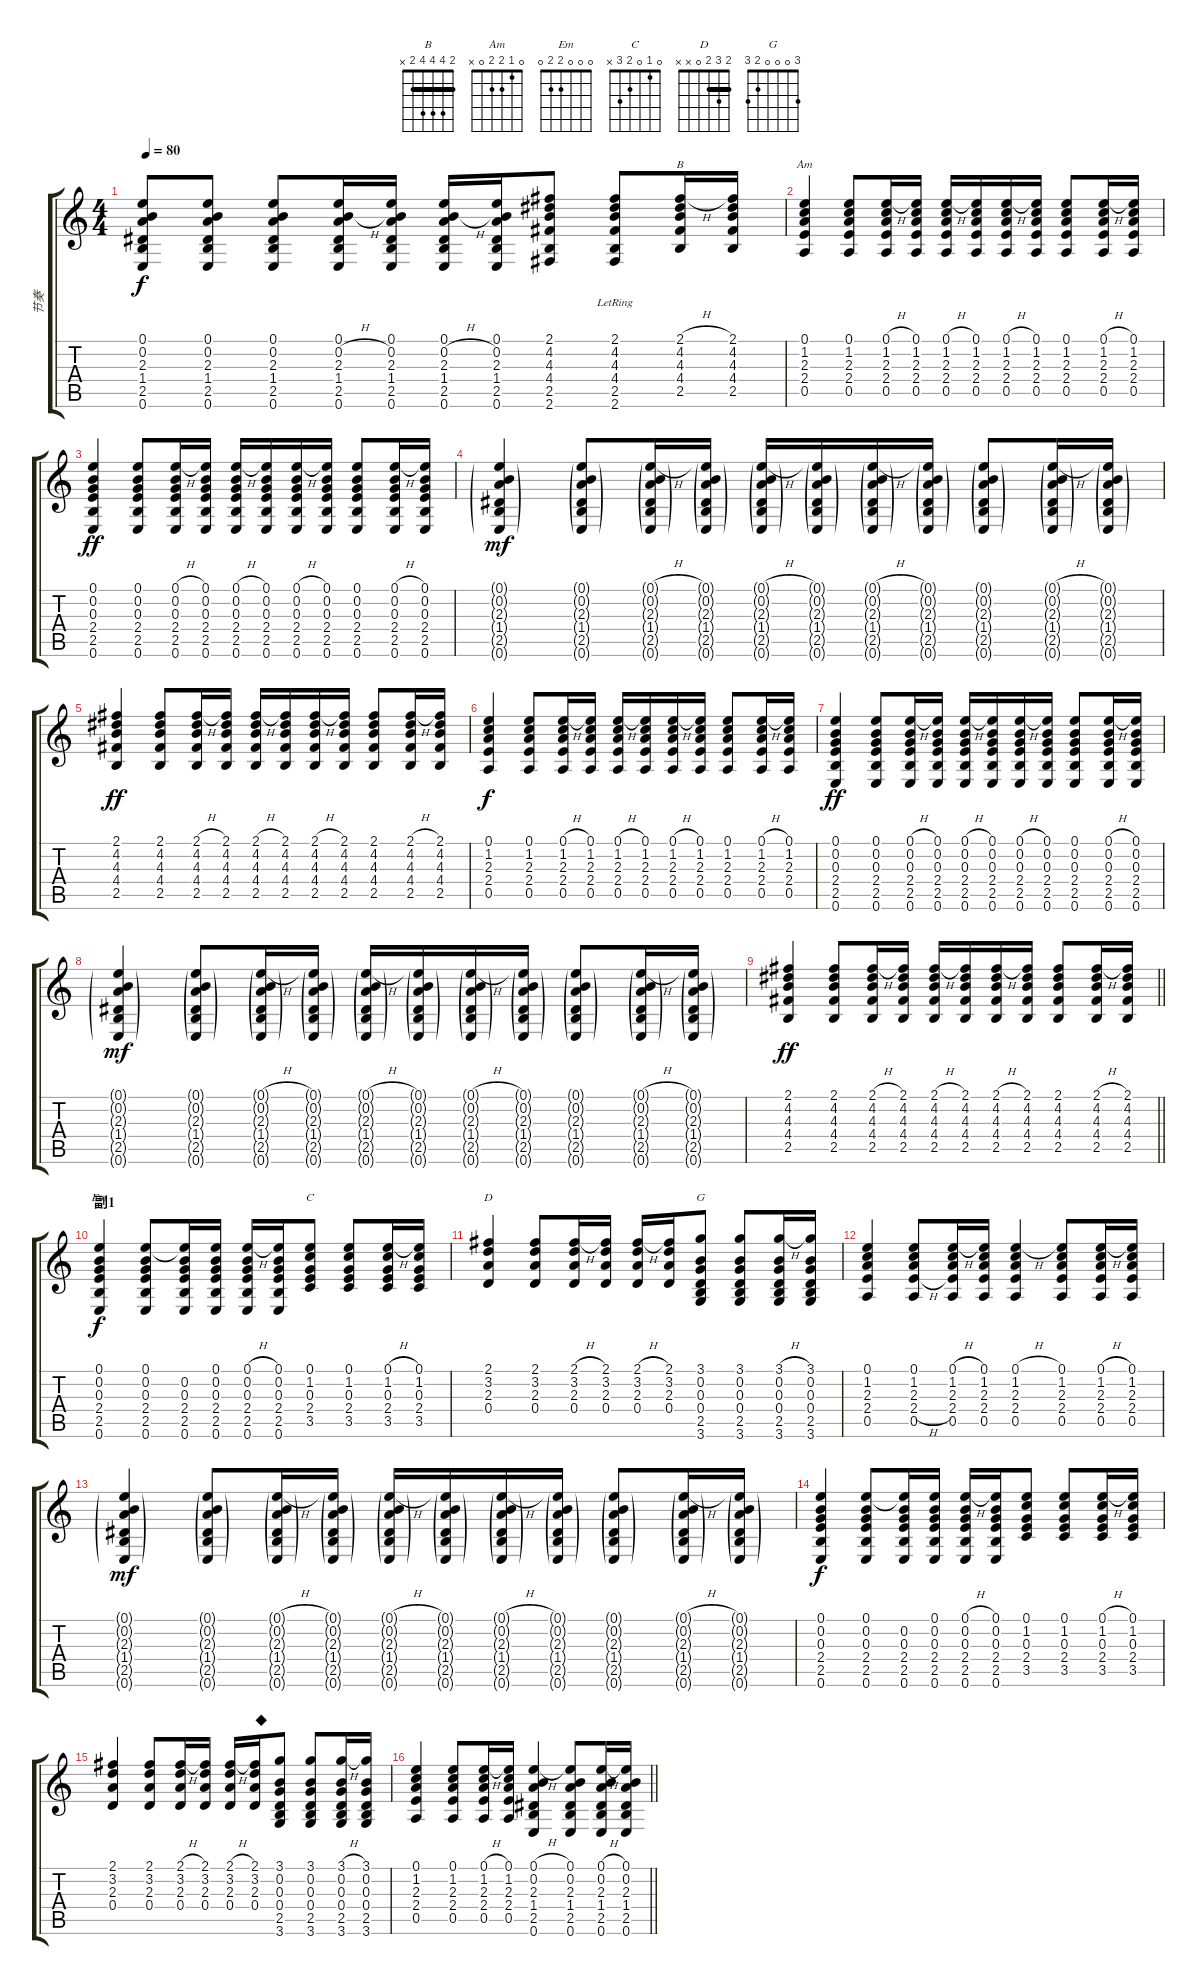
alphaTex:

\track ("节奏" "节奏") {instrument acousticguitarsteel}
\staff {score tabs}
\tuning (E4 B3 G3 D3 A2 E2) {hide}
\chord ("B" 2 4 4 4 2 x) {barre 2}
\chord ("Am" 0 1 2 2 0 x)
\chord ("Em" 0 0 0 2 2 0)
\chord ("C" 0 1 0 2 3 x)
\chord ("D" 2 3 2 0 x x) {barre 2}
\chord ("G" 3 0 0 0 2 3)
\ts (4 4)
\tempo 80
\clef g2
\ks c
(0.1 0.2 2.3 1.4 2.5 0.6).8{dy f} (0.1 0.2 2.3 1.4 2.5 0.6).8 (0.1 0.2 2.3 1.4 2.5 0.6).8 (0.1 0.2{h} 2.3 1.4 2.5 0.6).16 (0.1 0.2 2.3 1.4 2.5 0.6).16 (0.1 0.2{h} 2.3 1.4 2.5 0.6).16 (0.1 0.2 2.3 1.4 2.5 0.6).16 (2.1 4.2 4.3 4.4 2.5 2.6).8 (2.1 4.2{lr} 4.3 4.4 2.5 2.6).8 (2.1{h} 4.2 4.3 4.4 2.5).16{ch "B"} (2.1 4.2 4.3 4.4 2.5).16 |
(0.1 1.2 2.3 2.4 0.5).4{ch "Am"} (0.1 1.2 2.3 2.4 0.5).8 (0.1{h} 1.2 2.3 2.4 0.5).16 (0.1 1.2 2.3 2.4 0.5).16 (0.1{h} 1.2 2.3 2.4 0.5).16 (0.1 1.2 2.3 2.4 0.5).16 (0.1{h} 1.2 2.3 2.4 0.5).16 (0.1 1.2 2.3 2.4 0.5).16 (0.1 1.2 2.3 2.4 0.5).8 (0.1{h} 1.2 2.3 2.4 0.5).16 (0.1 1.2 2.3 2.4 0.5).16 |
(0.1 0.2 0.3 2.4 2.5 0.6).4{dy ff} (0.1 0.2 0.3 2.4 2.5 0.6).8 (0.1{h} 0.2 0.3 2.4 2.5 0.6).16 (0.1 0.2 0.3 2.4 2.5 0.6).16 (0.1{h} 0.2 0.3 2.4 2.5 0.6).16 (0.1 0.2 0.3 2.4 2.5 0.6).16 (0.1{h} 0.2 0.3 2.4 2.5 0.6).16 (0.1 0.2 0.3 2.4 2.5 0.6).16 (0.1 0.2 0.3 2.4 2.5 0.6).8 (0.1{h} 0.2 0.3 2.4 2.5 0.6).16 (0.1 0.2 0.3 2.4 2.5 0.6).16 |
(0.1{g} 0.2{g} 2.3{g} 1.4{g} 2.5{g} 0.6{g}).4{dy mf} (0.1{g} 0.2{g} 2.3{g} 1.4{g} 2.5{g} 0.6{g}).8 (0.1{h g} 0.2{g} 2.3{g} 1.4{g} 2.5{g} 0.6{g}).16 (0.1{g} 0.2{g} 2.3{g} 1.4{g} 2.5{g} 0.6{g}).16 (0.1{h g} 0.2{g} 2.3{g} 1.4{g} 2.5{g} 0.6{g}).16 (0.1{g} 0.2{g} 2.3{g} 1.4{g} 2.5{g} 0.6{g}).16 (0.1{h g} 0.2{g} 2.3{g} 1.4{g} 2.5{g} 0.6{g}).16 (0.1{g} 0.2{g} 2.3{g} 1.4{g} 2.5{g} 0.6{g}).16 (0.1{g} 0.2{g} 2.3{g} 1.4{g} 2.5{g} 0.6{g}).8 (0.1{h g} 0.2{g} 2.3{g} 1.4{g} 2.5{g} 0.6{g}).16 (0.1{g} 0.2{g} 2.3{g} 1.4{g} 2.5{g} 0.6{g}).16 |
(2.1 4.2 4.3 4.4 2.5).4{dy ff} (2.1 4.2 4.3 4.4 2.5).8 (2.1{h} 4.2 4.3 4.4 2.5).16 (2.1 4.2 4.3 4.4 2.5).16 (2.1{h} 4.2 4.3 4.4 2.5).16 (2.1 4.2 4.3 4.4 2.5).16 (2.1{h} 4.2 4.3 4.4 2.5).16 (2.1 4.2 4.3 4.4 2.5).16 (2.1 4.2 4.3 4.4 2.5).8 (2.1{h} 4.2 4.3 4.4 2.5).16 (2.1 4.2 4.3 4.4 2.5).16 |
(0.1 1.2 2.3 2.4 0.5).4{dy f} (0.1 1.2 2.3 2.4 0.5).8 (0.1{h} 1.2 2.3 2.4 0.5).16 (0.1 1.2 2.3 2.4 0.5).16 (0.1{h} 1.2 2.3 2.4 0.5).16 (0.1 1.2 2.3 2.4 0.5).16 (0.1{h} 1.2 2.3 2.4 0.5).16 (0.1 1.2 2.3 2.4 0.5).16 (0.1 1.2 2.3 2.4 0.5).8 (0.1{h} 1.2 2.3 2.4 0.5).16 (0.1 1.2 2.3 2.4 0.5).16 |
(0.1 0.2 0.3 2.4 2.5 0.6).4{dy ff} (0.1 0.2 0.3 2.4 2.5 0.6).8 (0.1{h} 0.2 0.3 2.4 2.5 0.6).16 (0.1 0.2 0.3 2.4 2.5 0.6).16 (0.1{h} 0.2 0.3 2.4 2.5 0.6).16 (0.1 0.2 0.3 2.4 2.5 0.6).16 (0.1{h} 0.2 0.3 2.4 2.5 0.6).16 (0.1 0.2 0.3 2.4 2.5 0.6).16 (0.1 0.2 0.3 2.4 2.5 0.6).8 (0.1{h} 0.2 0.3 2.4 2.5 0.6).16 (0.1 0.2 0.3 2.4 2.5 0.6).16 |
(0.1{g} 0.2{g} 2.3{g} 1.4{g} 2.5{g} 0.6{g}).4{dy mf} (0.1{g} 0.2{g} 2.3{g} 1.4{g} 2.5{g} 0.6{g}).8 (0.1{h g} 0.2{g} 2.3{g} 1.4{g} 2.5{g} 0.6{g}).16 (0.1{g} 0.2{g} 2.3{g} 1.4{g} 2.5{g} 0.6{g}).16 (0.1{h g} 0.2{g} 2.3{g} 1.4{g} 2.5{g} 0.6{g}).16 (0.1{g} 0.2{g} 2.3{g} 1.4{g} 2.5{g} 0.6{g}).16 (0.1{h g} 0.2{g} 2.3{g} 1.4{g} 2.5{g} 0.6{g}).16 (0.1{g} 0.2{g} 2.3{g} 1.4{g} 2.5{g} 0.6{g}).16 (0.1{g} 0.2{g} 2.3{g} 1.4{g} 2.5{g} 0.6{g}).8 (0.1{h g} 0.2{g} 2.3{g} 1.4{g} 2.5{g} 0.6{g}).16 (0.1{g} 0.2{g} 2.3{g} 1.4{g} 2.5{g} 0.6{g}).16 |
\barLineRight lightlight
(2.1 4.2 4.3 4.4 2.5).4{dy ff} (2.1 4.2 4.3 4.4 2.5).8 (2.1{h} 4.2 4.3 4.4 2.5).16 (2.1 4.2 4.3 4.4 2.5).16 (2.1{h} 4.2 4.3 4.4 2.5).16 (2.1 4.2 4.3 4.4 2.5).16 (2.1{h} 4.2 4.3 4.4 2.5).16 (2.1 4.2 4.3 4.4 2.5).16 (2.1 4.2 4.3 4.4 2.5).8 (2.1{h} 4.2 4.3 4.4 2.5).16 (2.1 4.2 4.3 4.4 2.5).16 |
\section ("" "副1")
(0.1 0.2 0.3 2.4 2.5 0.6).4{ch "Em" dy f} (0.1 0.2 0.3 2.4 2.5 0.6).8 (0.1{t} 0.2 0.3 2.4 2.5 0.6).16 (0.1 0.2 0.3 2.4 2.5 0.6).16 (0.1{h} 0.2 0.3 2.4 2.5 0.6).16 (0.1 0.2 0.3 2.4 2.5 0.6).16 (0.1 1.2 0.3 2.4 3.5).8{ch "C"} (0.1 1.2 0.3 2.4 3.5).8 (0.1{h} 1.2 0.3 2.4 3.5).16 (0.1 1.2 0.3 2.4 3.5).16 |
(2.1 3.2 2.3 0.4).4{ch "D"} (2.1 3.2 2.3 0.4).8 (2.1{h} 3.2 2.3 0.4).16 (2.1 3.2 2.3 0.4).16 (2.1{h} 3.2 2.3 0.4).16 (2.1 3.2 2.3 0.4).16 (3.1 0.2 0.3 0.4 2.5 3.6).8{ch "G"} (3.1 0.2 0.3 0.4 2.5 3.6).8 (3.1{h} 0.2 0.3 0.4 2.5 3.6).16 (3.1 0.2 0.3 0.4 2.5 3.6).16 |
(0.1 1.2 2.3 2.4 0.5).4 (0.1 1.2 2.3 2.4{h} 0.5).8 (0.1{h} 1.2 2.3 2.4 0.5).16 (0.1 1.2 2.3 2.4 0.5).16 (0.1{h} 1.2 2.3 2.4 0.5).4 (0.1 1.2 2.3 2.4 0.5).8 (0.1{h} 1.2 2.3 2.4 0.5).16 (0.1 1.2 2.3 2.4 0.5).16 |
(0.1{g} 0.2{g} 2.3{g} 1.4{g} 2.5{g} 0.6{g}).4{dy mf} (0.1{g} 0.2{g} 2.3{g} 1.4{g} 2.5{g} 0.6{g}).8 (0.1{h g} 0.2{g} 2.3{g} 1.4{g} 2.5{g} 0.6{g}).16 (0.1{g} 0.2{g} 2.3{g} 1.4{g} 2.5{g} 0.6{g}).16 (0.1{h g} 0.2{g} 2.3{g} 1.4{g} 2.5{g} 0.6{g}).16 (0.1{g} 0.2{g} 2.3{g} 1.4{g} 2.5{g} 0.6{g}).16 (0.1{h g} 0.2{g} 2.3{g} 1.4{g} 2.5{g} 0.6{g}).16 (0.1{g} 0.2{g} 2.3{g} 1.4{g} 2.5{g} 0.6{g}).16 (0.1{g} 0.2{g} 2.3{g} 1.4{g} 2.5{g} 0.6{g}).8 (0.1{h g} 0.2{g} 2.3{g} 1.4{g} 2.5{g} 0.6{g}).16 (0.1{g} 0.2{g} 2.3{g} 1.4{g} 2.5{g} 0.6{g}).16 |
(0.1 0.2 0.3 2.4 2.5 0.6).4{dy f} (0.1 0.2 0.3 2.4 2.5 0.6).8 (0.1{t} 0.2 0.3 2.4 2.5 0.6).16 (0.1 0.2 0.3 2.4 2.5 0.6).16 (0.1{h} 0.2 0.3 2.4 2.5 0.6).16 (0.1 0.2 0.3 2.4 2.5 0.6).16 (0.1 1.2 0.3 2.4 3.5).8 (0.1 1.2 0.3 2.4 3.5).8 (0.1{h} 1.2 0.3 2.4 3.5).16 (0.1 1.2 0.3 2.4 3.5).16 |
(2.1 3.2 2.3 0.4).4 (2.1 3.2 2.3 0.4).8 (2.1{h} 3.2 2.3 0.4).16 (2.1 3.2 2.3 0.4).16 (2.1{h} 3.2 2.3 0.4).16 (2.1 3.2 2.3 0.4).16{txt "◆"} (3.1 0.2 0.3 0.4 2.5 3.6).8 (3.1 0.2 0.3 0.4 2.5 3.6).8 (3.1{h} 0.2 0.3 0.4 2.5 3.6).16 (3.1 0.2 0.3 0.4 2.5 3.6).16 |
\barLineRight lightlight
(0.1 1.2 2.3 2.4 0.5).4 (0.1 1.2 2.3 2.4 0.5).8 (0.1{h} 1.2 2.3 2.4 0.5).16 (0.1 1.2 2.3 2.4 0.5).16 (0.1{h} 0.2 2.3 1.4 2.5 0.6).4 (0.1 0.2 2.3 1.4 2.5 0.6).8 (0.1{h} 0.2 2.3 1.4 2.5 0.6).16 (0.1 0.2 2.3 1.4 2.5 0.6).16
